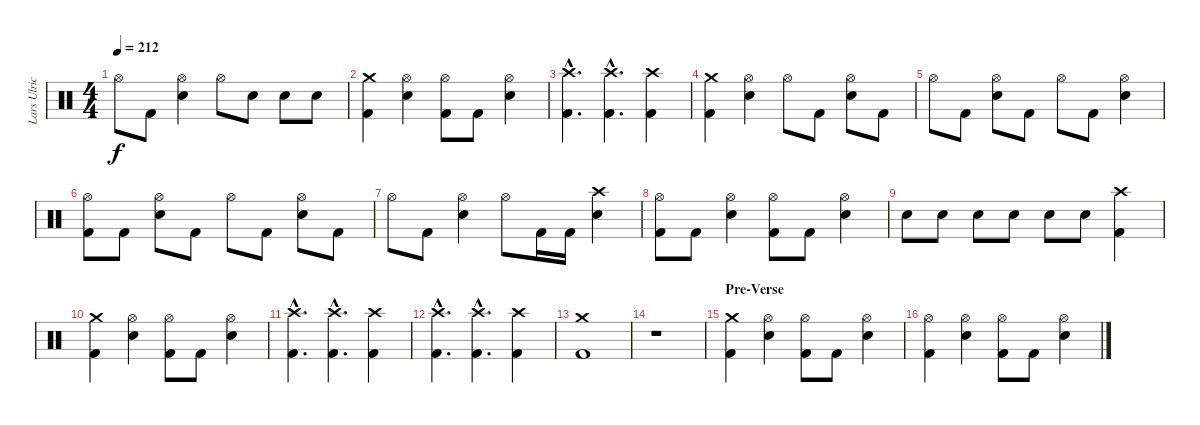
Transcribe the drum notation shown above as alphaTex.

\track ("Lars Ulrich (Drums)" "Lars Ulric") {instrument percussion}
\staff {score}
\articulation defaults
\ts (4 4)
\tempo 212
\clef neutral
\ks c "Hi-Hat (open)".8{dy f} "Kick (hit) 2".8
("Electric Snare (hit)" "Hi-Hat (open)").4 "Hi-Hat (open)".8 "Electric Snare (hit)".8 "Electric Snare (hit)".8 "Electric Snare (hit)".8 |
("Crash medium (hit)" "Kick (hit) 2").4 ("Electric Snare (hit)" "Hi-Hat (open)").4 ("Hi-Hat (open)" "Kick (hit) 2").8 "Kick (hit) 2".8 ("Electric Snare (hit)" "Hi-Hat (open)").4 |
("Crash high (hit)"{hac} "Kick (hit) 2"{hac}).4{d} ("Crash high (hit)"{hac} "Kick (hit) 2"{hac}).4{d} ("Crash high (hit)" "Kick (hit) 2").4 |
("Crash medium (hit)" "Kick (hit) 2").4 ("Electric Snare (hit)" "Hi-Hat (open)").4 "Hi-Hat (open)".8 "Kick (hit) 2".8 ("Electric Snare (hit)" "Hi-Hat (open)").8 "Kick (hit) 2".8 |
"Hi-Hat (open)".8 "Kick (hit) 2".8 ("Electric Snare (hit)" "Hi-Hat (open)").8 "Kick (hit) 2".8 "Hi-Hat (open)".8 "Kick (hit) 2".8 ("Electric Snare (hit)" "Hi-Hat (open)").4 |
("Hi-Hat (open)" "Kick (hit) 2").8 "Kick (hit) 2".8 ("Electric Snare (hit)" "Hi-Hat (open)").8 "Kick (hit) 2".8 "Hi-Hat (open)".8 "Kick (hit) 2".8 ("Electric Snare (hit)" "Hi-Hat (open)").8 "Kick (hit) 2".8 |
"Hi-Hat (open)".8 "Kick (hit) 2".8 ("Electric Snare (hit)" "Hi-Hat (open)").4 "Hi-Hat (open)".8 "Kick (hit) 2".16 "Kick (hit) 2".16 ("Electric Snare (hit)" "Crash high (hit)").4 |
("Hi-Hat (open)" "Kick (hit) 2").8 "Kick (hit) 2".8 ("Electric Snare (hit)" "Hi-Hat (open)").4 ("Hi-Hat (open)" "Kick (hit) 2").8 "Kick (hit) 2".8 ("Electric Snare (hit)" "Hi-Hat (open)").4 |
"Electric Snare (hit)".8 "Electric Snare (hit)".8 "Electric Snare (hit)".8 "Electric Snare (hit)".8 "Electric Snare (hit)".8 "Electric Snare (hit)".8 ("Crash high (hit)" "Kick (hit) 2").4 |
("Crash medium (hit)" "Kick (hit) 2").4 ("Electric Snare (hit)" "Hi-Hat (open)").4 ("Hi-Hat (open)" "Kick (hit) 2").8 "Kick (hit) 2".8 ("Electric Snare (hit)" "Hi-Hat (open)").4 |
("Crash high (hit)"{hac} "Kick (hit) 2"{hac}).4{d} ("Crash high (hit)"{hac} "Kick (hit) 2"{hac}).4{d} ("Crash high (hit)" "Kick (hit) 2").4 |
("Crash high (hit)"{hac} "Kick (hit) 2"{hac}).4{d} ("Crash high (hit)"{hac} "Kick (hit) 2"{hac}).4{d} ("Crash high (hit)" "Kick (hit) 2").4 |
("Crash medium (hit)" "Kick (hit) 2").1 |
r.1 |
\section ("" "Pre-Verse")
("Crash medium (hit)" "Kick (hit) 2").4 ("Electric Snare (hit)" "Hi-Hat (open)").4 ("Hi-Hat (open)" "Kick (hit) 2").8 "Kick (hit) 2".8 ("Electric Snare (hit)" "Hi-Hat (open)").4 |
("Hi-Hat (open)" "Kick (hit) 2").4 ("Electric Snare (hit)" "Hi-Hat (open)").4 ("Hi-Hat (open)" "Kick (hit) 2").8 "Kick (hit) 2".8 ("Electric Snare (hit)" "Hi-Hat (open)").4
